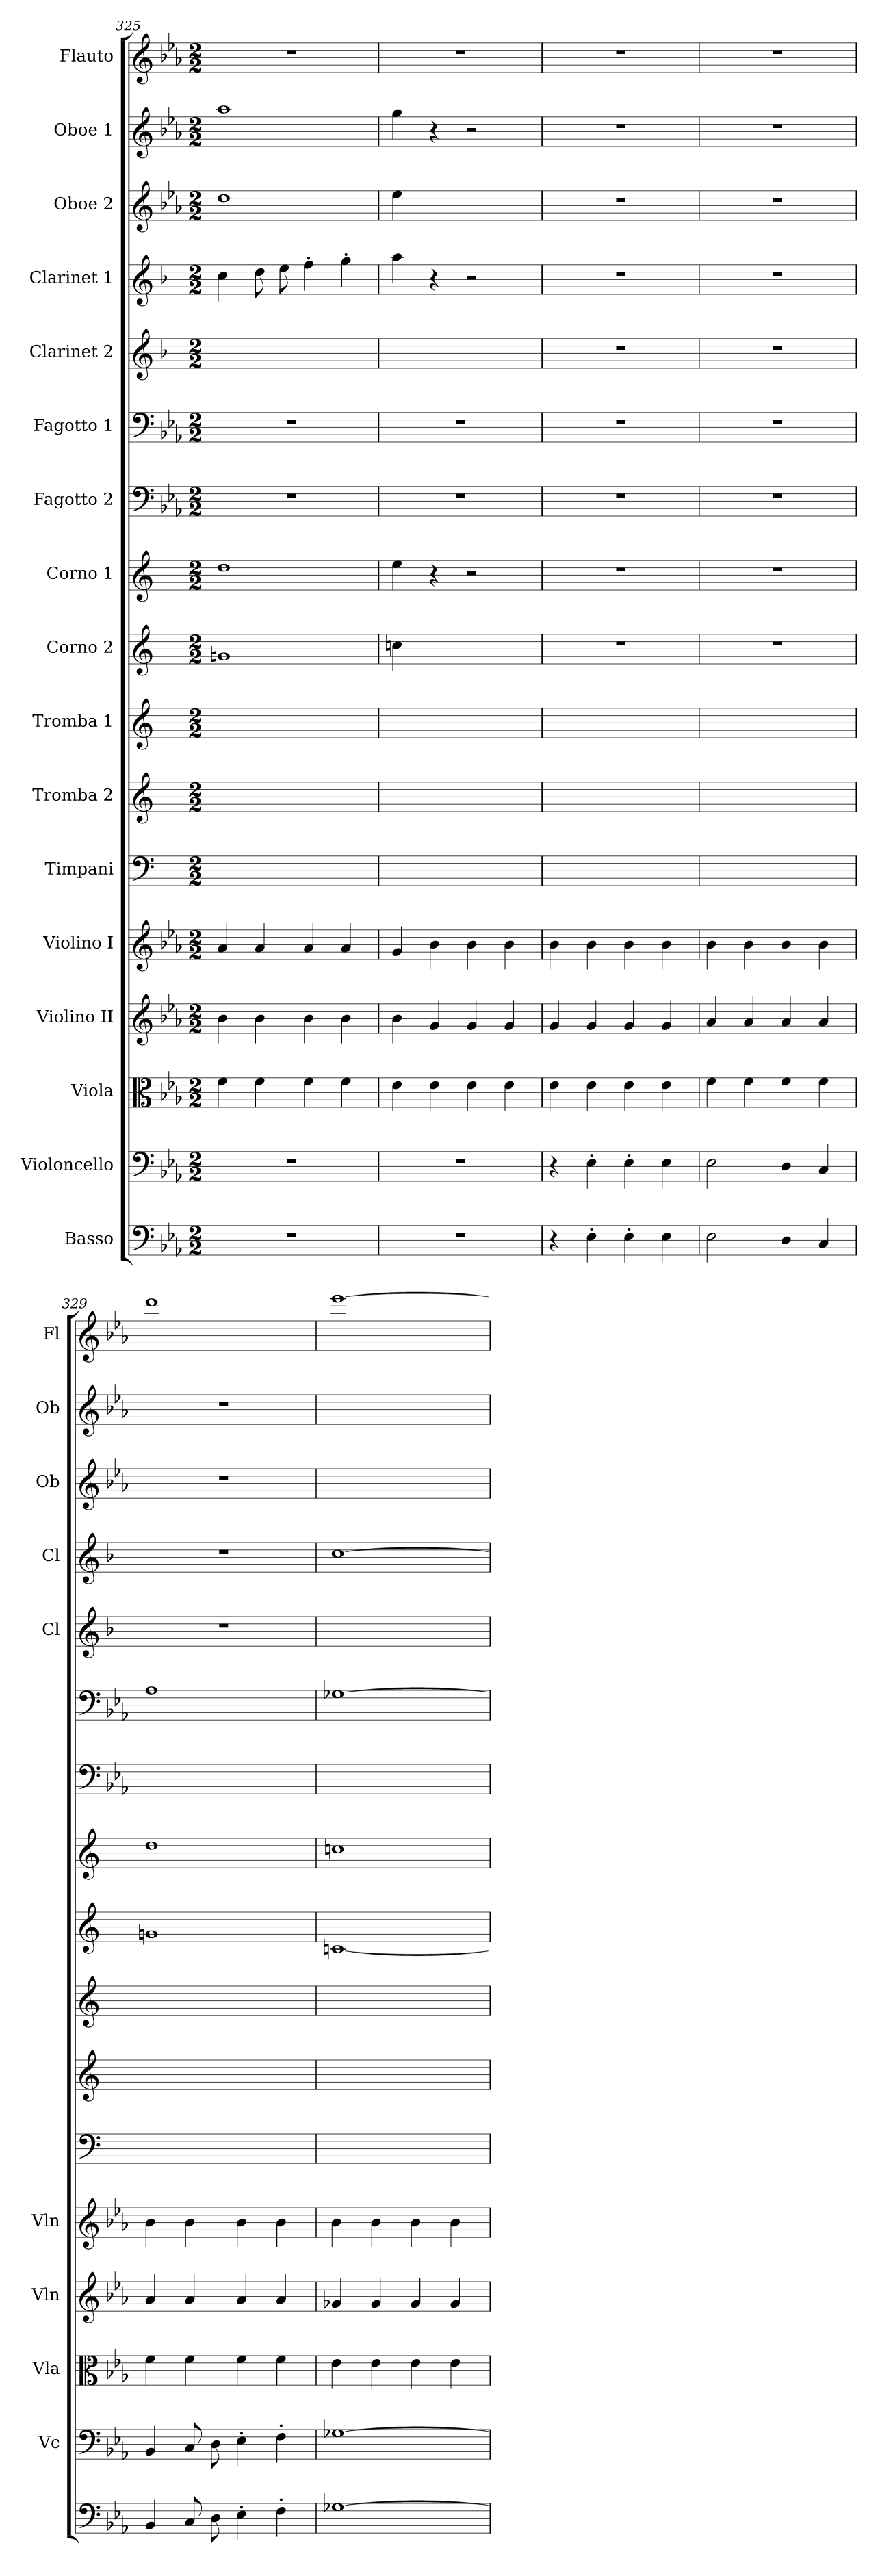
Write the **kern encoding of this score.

**kern	**kern	**kern	**kern	**kern	**kern	**kern	**kern	**kern	**kern	**kern	**kern	**kern	**kern	**kern	**kern	**kern
*part17	*part16	*part15	*part14	*part13	*part12	*part11	*part10	*part9	*part8	*part7	*part6	*part5	*part4	*part3	*part2	*part1
*staff17	*staff16	*staff15	*staff14	*staff13	*staff12	*staff11	*staff10	*staff9	*staff8	*staff7	*staff6	*staff5	*staff4	*staff3	*staff2	*staff1
*I"Basso	*I"Violoncello	*I"Viola	*I"Violino II	*I"Violino I	*I"Timpani	*I"Tromba 2	*I"Tromba 1	*I"Corno 2	*I"Corno 1	*I"Fagotto 2	*I"Fagotto 1	*I"Clarinet 2	*I"Clarinet 1	*I"Oboe 2	*I"Oboe 1	*I"Flauto
*	*I'Vc	*I'Vla	*I'Vln	*I'Vln	*	*	*	*	*	*	*	*I'Cl	*I'Cl	*I'Ob	*I'Ob	*I'Fl
*clefF4	*clefF4	*clefC3	*clefG2	*clefG2	*clefF4	*clefG2	*clefG2	*clefG2	*clefG2	*clefF4	*clefF4	*clefG2	*clefG2	*clefG2	*clefG2	*clefG2
*ITrd7c12	*	*	*	*	*	*ITrd-2c-3	*ITrd-2c-3	*ITrd5c9	*ITrd5c9	*	*	*ITrd1c2	*ITrd1c2	*	*	*
*k[b-e-a-]	*k[b-e-a-]	*k[b-e-a-]	*k[b-e-a-]	*k[b-e-a-]	*	*	*	*	*	*k[b-e-a-]	*k[b-e-a-]	*k[b-e-a-]	*k[b-e-a-]	*k[b-e-a-]	*k[b-e-a-]	*k[b-e-a-]
*M2/2	*M2/2	*M2/2	*M2/2	*M2/2	*M2/2	*M2/2	*M2/2	*M2/2	*M2/2	*M2/2	*M2/2	*M2/2	*M2/2	*M2/2	*M2/2	*M2/2
=325	=325	=325	=325	=325	=325	=325	=325	=325	=325	=325	=325	=325	=325	=325	=325	=325
1r	1r	4f	4b-	4a-	1ryy	1ryy	1ryy	1B-X	1f	1r	1r	1ryy	4b-	1dd	1aa-	1r
.	.	4f	4b-	4a-	.	.	.	.	.	.	.	.	8cc	.	.	.
.	.	.	.	.	.	.	.	.	.	.	.	.	8dd	.	.	.
.	.	4f	4b-	4a-	.	.	.	.	.	.	.	.	4ee-'	.	.	.
.	.	4f	4b-	4a-	.	.	.	.	.	.	.	.	4ff'	.	.	.
=326	=326	=326	=326	=326	=326	=326	=326	=326	=326	=326	=326	=326	=326	=326	=326	=326
1r	1r	4e-	4b-	4g	1ryy	1ryy	1ryy	4e-X	4g	1r	1r	1ryy	4gg	4ee-	4gg	1r
.	.	4e-	4g	4b-	.	.	.	4ryy	4r	.	.	.	4r	4ryy	4r	.
.	.	4e-	4g	4b-	.	.	.	2ryy	2r	.	.	.	2r	2ryy	2r	.
.	.	4e-	4g	4b-	.	.	.	.	.	.	.	.	.	.	.	.
=327	=327	=327	=327	=327	=327	=327	=327	=327	=327	=327	=327	=327	=327	=327	=327	=327
4r	4r	4e-	4g	4b-	1ryy	1ryy	1ryy	1r	1r	1r	1r	1r	1r	1r	1r	1r
4EE-'	4E-'	4e-	4g	4b-	.	.	.	.	.	.	.	.	.	.	.	.
4EE-'	4E-'	4e-	4g	4b-	.	.	.	.	.	.	.	.	.	.	.	.
4EE-	4E-	4e-	4g	4b-	.	.	.	.	.	.	.	.	.	.	.	.
=328	=328	=328	=328	=328	=328	=328	=328	=328	=328	=328	=328	=328	=328	=328	=328	=328
2EE-	2E-	4f	4a-	4b-	1ryy	1ryy	1ryy	1r	1r	1r	1r	1r	1r	1r	1r	1r
.	.	4f	4a-	4b-	.	.	.	.	.	.	.	.	.	.	.	.
4DD	4D	4f	4a-	4b-	.	.	.	.	.	.	.	.	.	.	.	.
4CC	4C	4f	4a-	4b-	.	.	.	.	.	.	.	.	.	.	.	.
=329	=329	=329	=329	=329	=329	=329	=329	=329	=329	=329	=329	=329	=329	=329	=329	=329
4BBB-	4BB-	4f	4a-	4b-	1ryy	1ryy	1ryy	1B-X	1f	1ryy	1A-	1r	1r	1r	1r	1ddd
8CC	8C	4f	4a-	4b-	.	.	.	.	.	.	.	.	.	.	.	.
8DD	8D	.	.	.	.	.	.	.	.	.	.	.	.	.	.	.
4EE-'	4E-'	4f	4a-	4b-	.	.	.	.	.	.	.	.	.	.	.	.
4FF'	4F'	4f	4a-	4b-	.	.	.	.	.	.	.	.	.	.	.	.
=330	=330	=330	=330	=330	=330	=330	=330	=330	=330	=330	=330	=330	=330	=330	=330	=330
[1GG-X	[1G-X	4e-	4g-X	4b-	1ryy	1ryy	1ryy	[1E-X	1e-X	1ryy	[1G-X	1ryy	[1b-	1ryy	1ryy	[1eee-
.	.	4e-	4g-	4b-	.	.	.	.	.	.	.	.	.	.	.	.
.	.	4e-	4g-	4b-	.	.	.	.	.	.	.	.	.	.	.	.
.	.	4e-	4g-	4b-	.	.	.	.	.	.	.	.	.	.	.	.
=	=	=	=	=	=	=	=	=	=	=	=	=	=	=	=	=
*-	*-	*-	*-	*-	*-	*-	*-	*-	*-	*-	*-	*-	*-	*-	*-	*-
